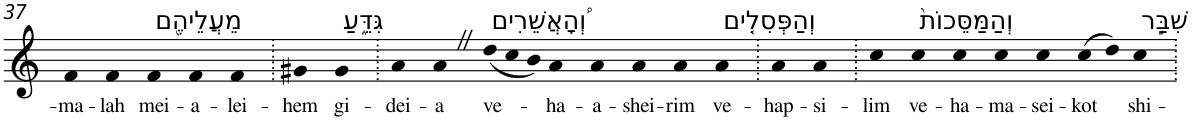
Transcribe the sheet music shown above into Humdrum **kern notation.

**kern	**text
*part1	*part1
*staff1	*staff1
*I"Piano	*
*I'Pno	*
!!LO:PB:g=z
*clefG2	*
*k[]	*
=37	=37
!	!LO:LY:b
4f	-ma-
!	!LO:LY:b
4f	-lah
!LO:TX:a:t=מֵעֲלֵיהֶ֖ם	!
!	!LO:LY:b
4f	mei-
!	!LO:LY:b
4f	-a-
!	!LO:LY:b
4f	-lei-
=38.	=38.
!	!LO:LY:b
4g#X	-hem
!LO:TX:a:t=גִּדֵּ֑עַ	!
!	!LO:LY:b
4g#	gi-
=39.	=39.
!	!LO:LY:b
4a	-dei-
!	!LO:LY:b
4aZ	-a
*Xtuplet	*
!LO:TX:a:t=וְ֠הָאֲשֵׁרִים	!
!	!LO:LY:b
(<12dd	ve-
12cc	.
12b)	.
!	!LO:LY:b
4a	-ha-
!	!LO:LY:b
4a	-a-
!	!LO:LY:b
4a	-shei-
!	!LO:LY:b
4a	-rim
!LO:TX:a:t=וְהַפְּסִלִ֤ים	!
!	!LO:LY:b
4a	ve-
=40.	=40.
!	!LO:LY:b
4a	-hap-
!	!LO:LY:b
4a	-si-
=41.	=41.
!	!LO:LY:b
4cc	-lim
!LO:TX:a:t=וְהַמַּסֵּכוֹת֙	!
!	!LO:LY:b
4cc	ve-
!	!LO:LY:b
4cc	-ha-
!	!LO:LY:b
4cc	-ma-
!	!LO:LY:b
4cc	-sei-
!	!LO:LY:b
(>8cc	-kot
8dd)	.
!LO:TX:a:t=שִׁבַּ֣ר	!
!	!LO:LY:b
4cc	shi-
=.	=.
*-	*-
